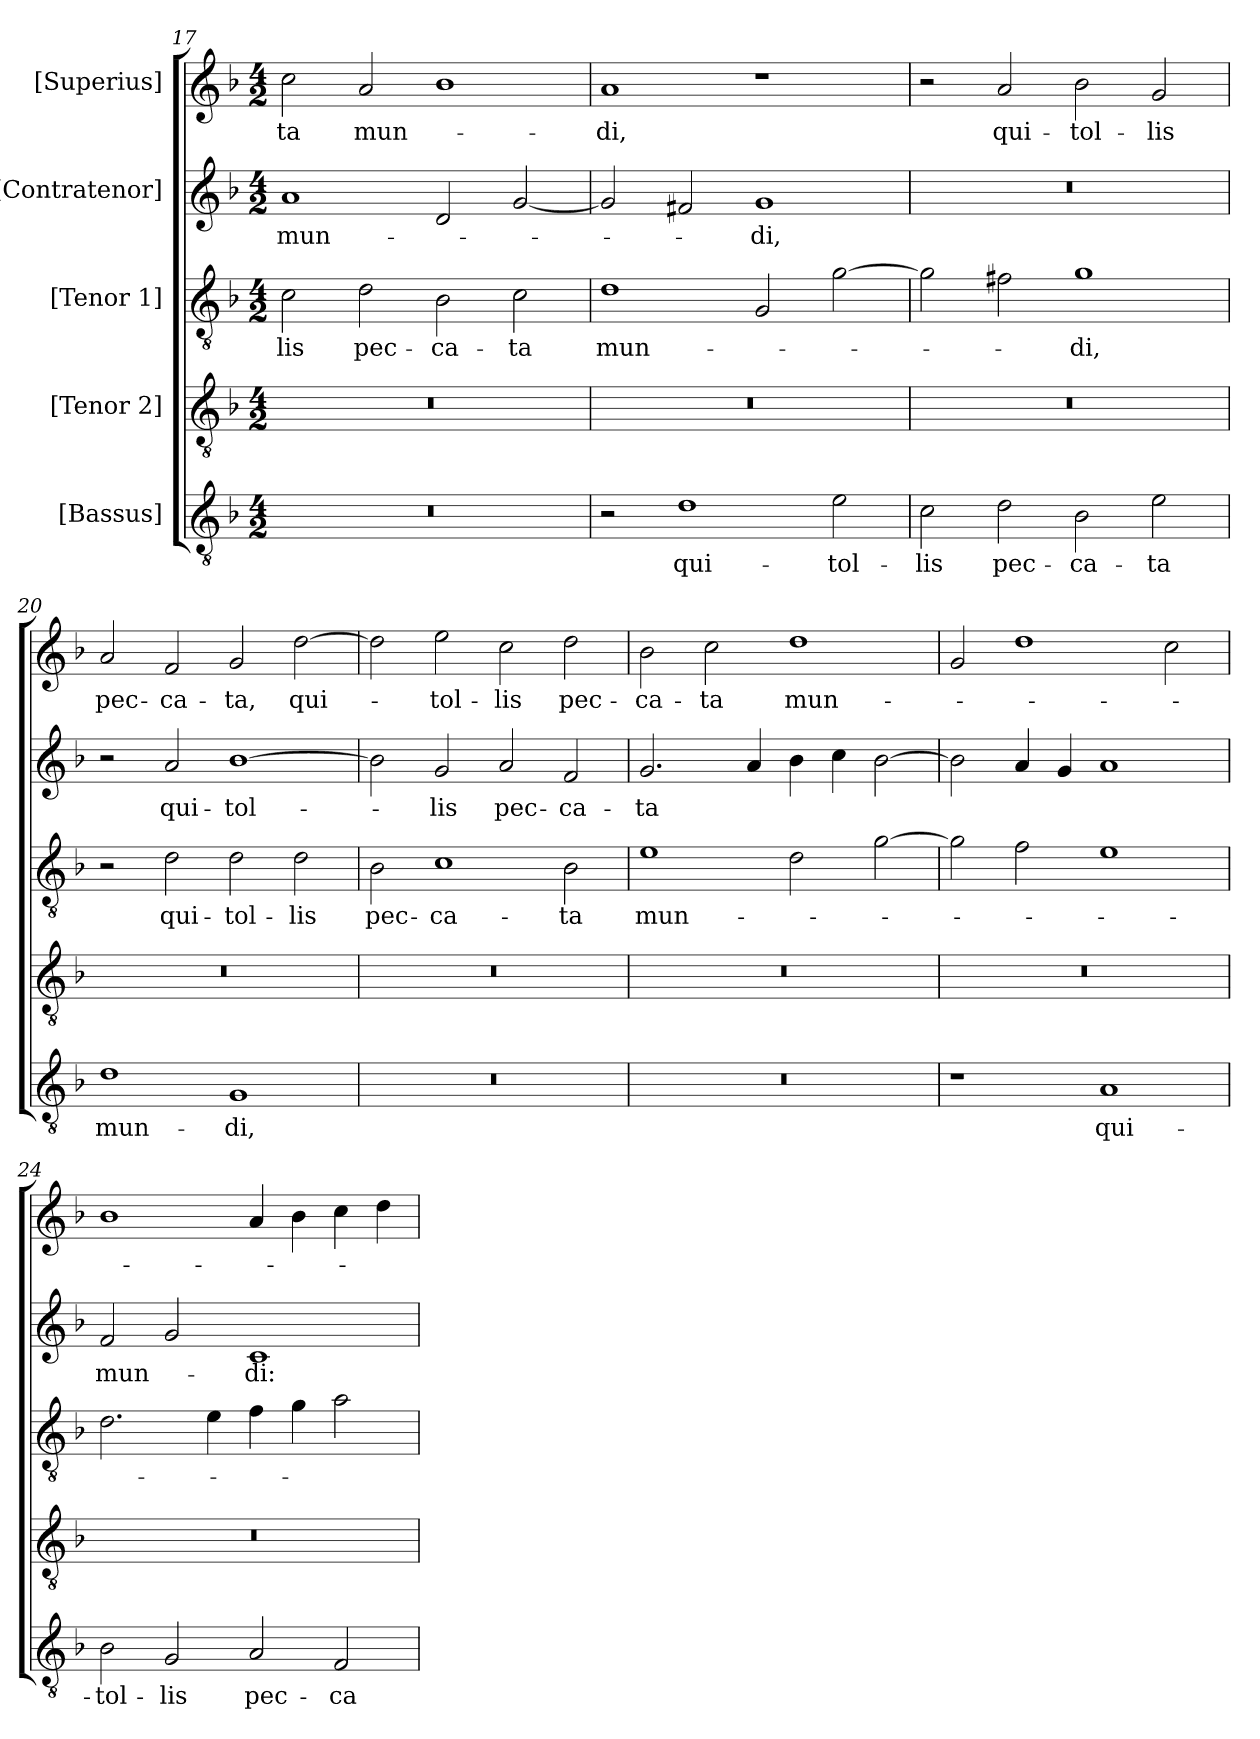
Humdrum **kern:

**kern	**text	**kern	**kern	**text	**kern	**text	**kern	**text
*part5	*part5	*part4	*part3	*part3	*part2	*part2	*part1	*part1
*staff5	*staff5	*staff4	*staff3	*staff3	*staff2	*staff2	*staff1	*staff1
*I"[Bassus]	*	*I"[Tenor 2]	*I"[Tenor 1]	*	*I"[Contratenor]	*	*I"[Superius]	*
*clefGv2	*	*clefGv2	*clefGv2	*	*clefG2	*	*clefG2	*
*k[b-]	*	*k[b-]	*k[b-]	*	*k[b-]	*	*k[b-]	*
*M4/2	*	*M4/2	*M4/2	*	*M4/2	*	*M4/2	*
=17	=17	=17	=17	=17	=17	=17	=17	=17
0r	.	0r	2c\	-lis	1a/	mun-	2cc\	-ta
.	.	.	2d\	pec-	.	.	2a/	mun-
.	.	.	2B-\	-ca-	2d/	.	1b-\	.
.	.	.	2c\	-ta	[2g/	.	.	.
=18	=18	=18	=18	=18	=18	=18	=18	=18
2r	.	0r	1d\	mun-	2g/]	.	1a/	-di,
1d\	qui-	.	.	.	2f#X/	.	.	.
.	.	.	2G/	.	1g/	-di,	1r	.
2e\	tol-	.	[2g\	.	.	.	.	.
=19	=19	=19	=19	=19	=19	=19	=19	=19
2c\	-lis	0r	2g\]	.	0r	.	2r	.
2d\	pec-	.	2f#X\	.	.	.	2a/	qui-
2B-\	-ca-	.	1g\	-di,	.	.	2b-\	tol-
2e\	-ta	.	.	.	.	.	2g/	-lis
=20	=20	=20	=20	=20	=20	=20	=20	=20
1d\	mun-	0r	2r	.	2r	.	2a/	pec-
.	.	.	2d\	qui-	2a/	qui-	2f/	-ca-
1G/	-di,	.	2d\	tol-	[1b-\	tol-	2g/	-ta,
.	.	.	2d\	-lis	.	.	[2dd\	qui-
=21	=21	=21	=21	=21	=21	=21	=21	=21
0r	.	0r	2B-\	pec-	2b-\]	.	2dd\]	.
.	.	.	1c\	-ca-	2g/	-lis	2ee\	tol-
.	.	.	.	.	2a/	pec-	2cc\	-lis
.	.	.	2B-\	-ta	2f/	-ca-	2dd\	pec-
=22	=22	=22	=22	=22	=22	=22	=22	=22
0r	.	0r	1e\	mun-	2.g/	-ta	2b-\	-ca-
.	.	.	.	.	.	.	2cc\	-ta
.	.	.	.	.	4a/	.	.	.
.	.	.	2d\	.	4b-\	.	1dd\	mun-
.	.	.	.	.	4cc\	.	.	.
.	.	.	[2g\	.	[2b-\	.	.	.
=23	=23	=23	=23	=23	=23	=23	=23	=23
1r	.	0r	2g\]	.	2b-\]	.	2g/	.
.	.	.	2f\	.	4a/	.	1dd\	.
.	.	.	.	.	4g/	.	.	.
1A/	qui-	.	1e\	.	1a/	.	.	.
.	.	.	.	.	.	.	2cc\	.
=24	=24	=24	=24	=24	=24	=24	=24	=24
2B-\	tol-	0r	2.d\	.	2f/	mun-	1b-\	.
2G/	-lis	.	.	.	2g/	.	.	.
.	.	.	4e\	.	.	.	.	.
2A/	pec-	.	4f\	.	1c/	-di:	4a/	.
.	.	.	4g\	.	.	.	4b-\	.
2F/	-ca-	.	2a\	.	.	.	4cc\	.
.	.	.	.	.	.	.	4dd\	.
=	=	=	=	=	=	=	=	=
*-	*-	*-	*-	*-	*-	*-	*-	*-
